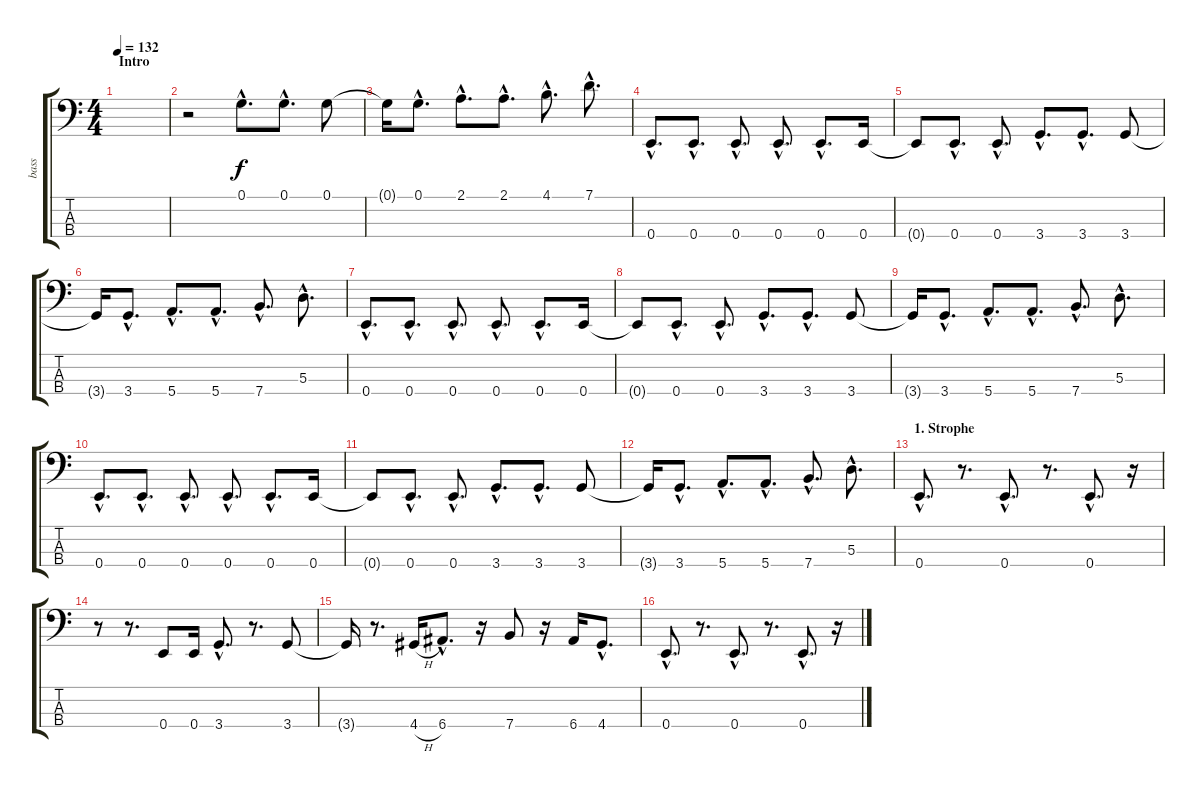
\track ("bass" "bass") {instrument electricbassfinger}
\staff {score tabs}
\tuning (G2 D2 A1 E1) {hide}
\ts (4 4)
\section ("" "Intro")
\tempo 132
\clef f4
\ks c
|
r.2 0.1{hac}.8{d volume 8} 0.1{hac}.8{d} 0.1.8 |
0.1{t}.16 0.1{hac}.8{d} 2.1{hac}.8{d} 2.1{hac}.8{d} 4.1{hac}.8{d} 7.1{hac}.8{d} |
0.4{hac}.8{d volume 13} 0.4{hac}.8{d} 0.4{hac}.8{d} 0.4{hac}.8{d} 0.4{hac}.8{d} 0.4.16 |
0.4{t}.8 0.4{hac}.8{d} 0.4{hac}.8{d} 3.4{hac}.8{d} 3.4{hac}.8{d} 3.4.8 |
3.4{t}.16 3.4{hac}.8{d} 5.4{hac}.8{d} 5.4{hac}.8{d} 7.4{hac}.8{d} 5.3{hac}.8{d} |
0.4{hac}.8{d} 0.4{hac}.8{d} 0.4{hac}.8{d} 0.4{hac}.8{d} 0.4{hac}.8{d} 0.4.16 |
0.4{t}.8 0.4{hac}.8{d} 0.4{hac}.8{d} 3.4{hac}.8{d} 3.4{hac}.8{d} 3.4.8 |
3.4{t}.16 3.4{hac}.8{d} 5.4{hac}.8{d} 5.4{hac}.8{d} 7.4{hac}.8{d} 5.3{hac}.8{d} |
0.4{hac}.8{d} 0.4{hac}.8{d} 0.4{hac}.8{d} 0.4{hac}.8{d} 0.4{hac}.8{d} 0.4.16 |
0.4{t}.8 0.4{hac}.8{d} 0.4{hac}.8{d} 3.4{hac}.8{d} 3.4{hac}.8{d} 3.4.8 |
3.4{t}.16 3.4{hac}.8{d} 5.4{hac}.8{d} 5.4{hac}.8{d} 7.4{hac}.8{d} 5.3{hac}.8{d} |
\section ("" "1. Strophe")
0.4{hac}.8{d} r.8{d} 0.4{hac}.8{d} r.8{d} 0.4{hac}.8{d} r.16 |
r.8 r.8{d} 0.4.8 0.4.16 3.4{hac}.8{d} r.8{d} 3.4.8 |
3.4{t}.16 r.8{d} 4.4{h}.16 6.4{hac}.8{d} r.16 7.4.8 r.16 6.4.16 4.4{hac}.8{d} |
0.4{hac}.8{d} r.8{d} 0.4{hac}.8{d} r.8{d} 0.4{hac}.8{d} r.16
